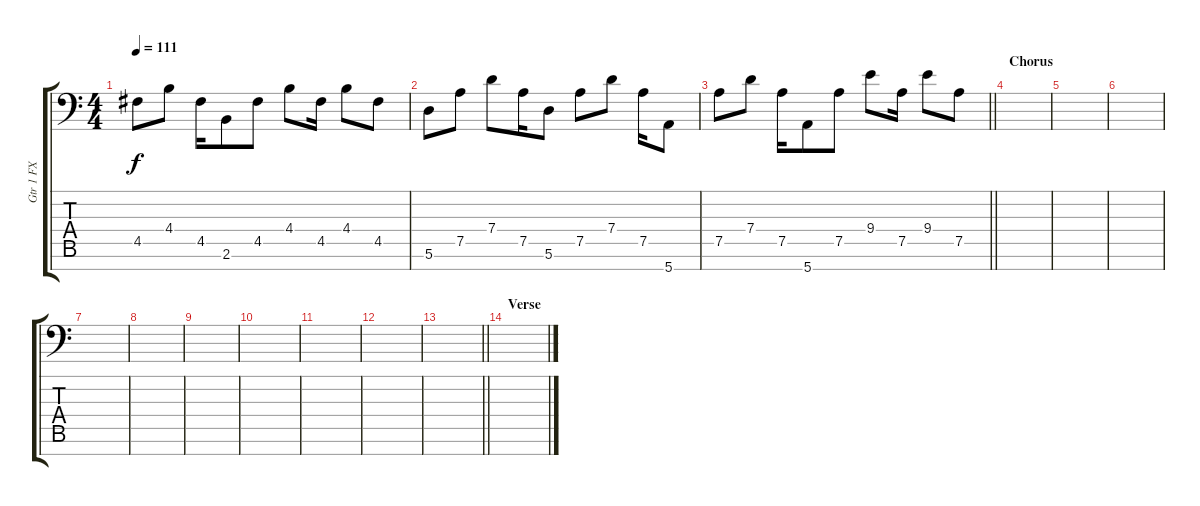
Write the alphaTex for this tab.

\track ("Gtr 1 FX" "Gtr 1 FX") {instrument overdrivenguitar}
\staff {score tabs}
\tuning (A3 F3 C3 G2 D2 A1 E1) {hide}
\ts (4 4)
\tempo 111
\clef f4
\ks c
4.5.8{dy f} 4.4.8 4.5.16 2.6.8 4.5.8 4.4.8 4.5.16 4.4.8 4.5.8 |
5.6.8 7.5.8 7.4.8 7.5.16 5.6.8 7.5.8 7.4.8 7.5.16 5.7.8 |
\barLineRight lightlight
7.5.8 7.4.8 7.5.16 5.7.8 7.5.8 9.4.8 7.5.16 9.4.8 7.5.8 |
\section ("" "Chorus")
|
|
|
|
|
|
|
|
|
\barLineRight lightlight
|
\section ("" "Verse")
